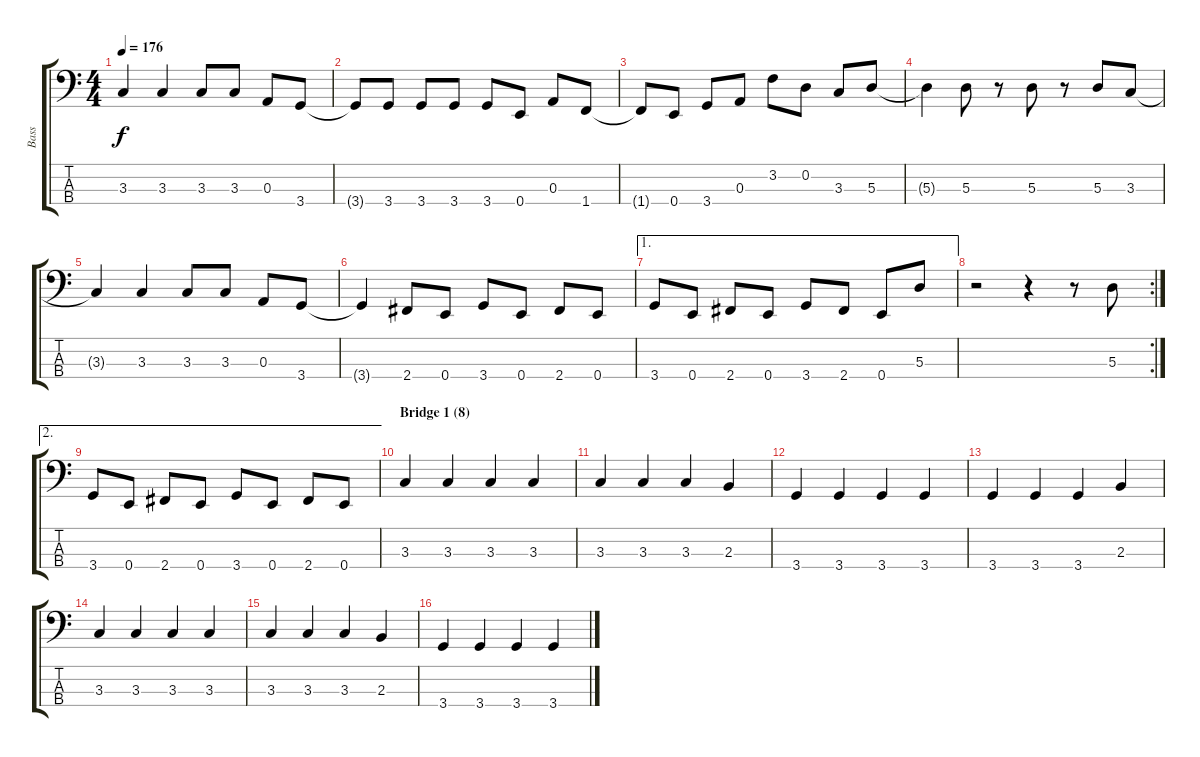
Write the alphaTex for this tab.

\track ("Bass" "Bass") {instrument electricbassfinger}
\staff {score tabs}
\tuning (G2 D2 A1 E1) {hide}
\ts (4 4)
\tempo 176
\clef f4
\ks c
3.3{t}.4{dy f} 3.3.4 3.3.8 3.3.8 0.3.8 3.4.8 |
3.4{t}.8 3.4.8 3.4.8 3.4.8 3.4.8 0.4.8 0.3.8 1.4.8 |
1.4{t}.8 0.4.8 3.4.8 0.3.8 3.2.8 0.2.8 3.3.8 5.3.8 |
5.3{t}.4 5.3.8 r.8 5.3.8 r.8 5.3.8 3.3.8 |
3.3{t}.4 3.3.4 3.3.8 3.3.8 0.3.8 3.4.8 |
3.4{t}.4 2.4.8 0.4.8 3.4.8 0.4.8 2.4.8 0.4.8 |
\ae 1
3.4.8 0.4.8 2.4.8 0.4.8 3.4.8 2.4.8 0.4.8 5.3.8 |
\rc 2
r.2 r.4 r.8 5.3.8 |
\ae 2
3.4.8 0.4.8 2.4.8 0.4.8 3.4.8 0.4.8 2.4.8 0.4.8 |
\section ("" "Bridge 1 (8)")
3.3.4 3.3.4 3.3.4 3.3.4 |
3.3.4 3.3.4 3.3.4 2.3.4 |
3.4.4 3.4.4 3.4.4 3.4.4 |
3.4.4 3.4.4 3.4.4 2.3.4 |
3.3.4 3.3.4 3.3.4 3.3.4 |
3.3.4 3.3.4 3.3.4 2.3.4 |
3.4.4 3.4.4 3.4.4 3.4.4
